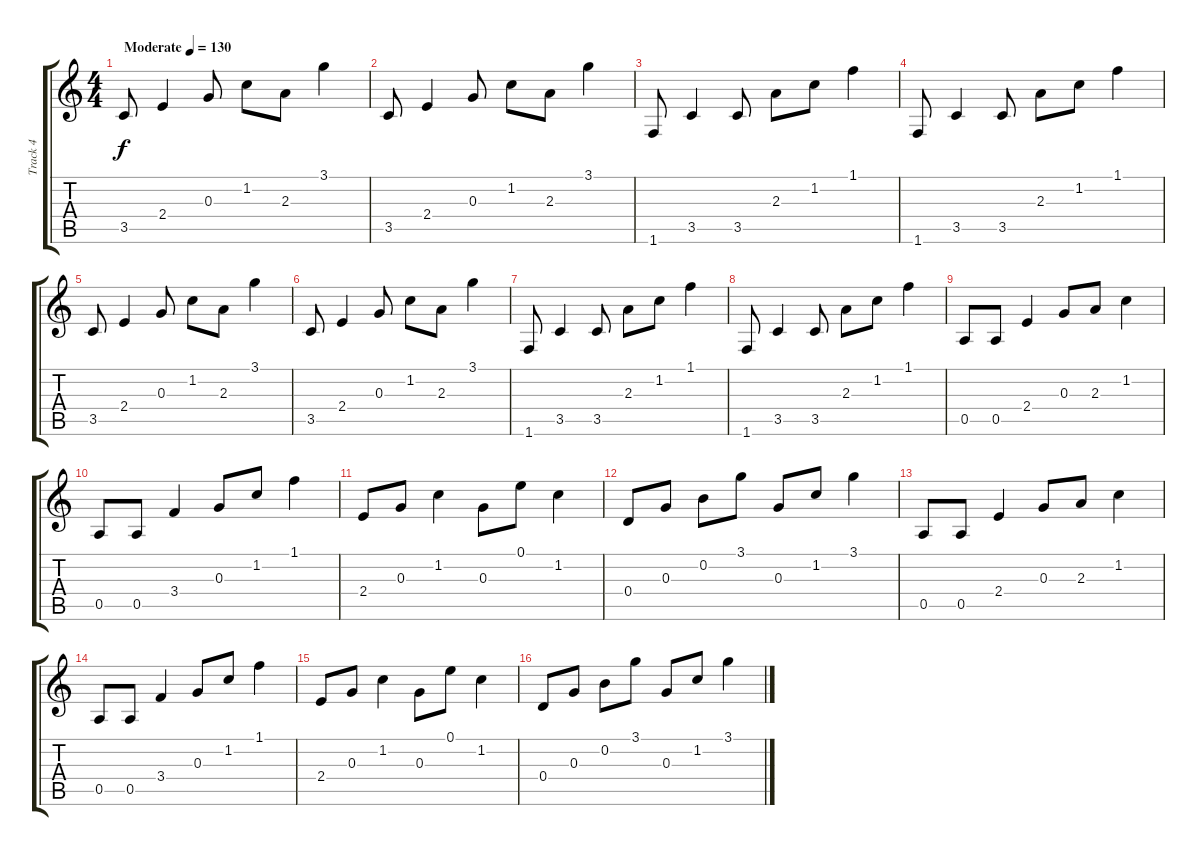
\track ("Track 4" "Track 4") {instrument electricguitarclean}
\staff {score tabs}
\tuning (E4 B3 G3 D3 A2 E2) {hide}
\ts (4 4)
\tempo (130 "Moderate")
\clef g2
\ks c
3.5.8{dy f instrument electricguitarclean} 2.4.4 0.3.8 1.2.8 2.3.8 3.1.4 |
3.5.8 2.4.4 0.3.8 1.2.8 2.3.8 3.1.4 |
1.6.8 3.5.4 3.5.8 2.3.8 1.2.8 1.1.4 |
1.6.8 3.5.4 3.5.8 2.3.8 1.2.8 1.1.4 |
3.5.8 2.4.4 0.3.8 1.2.8 2.3.8 3.1.4 |
3.5.8 2.4.4 0.3.8 1.2.8 2.3.8 3.1.4 |
1.6.8 3.5.4 3.5.8 2.3.8 1.2.8 1.1.4 |
1.6.8 3.5.4 3.5.8 2.3.8 1.2.8 1.1.4 |
0.5.8 0.5.8 2.4.4 0.3.8 2.3.8 1.2.4 |
0.5.8 0.5.8 3.4.4 0.3.8 1.2.8 1.1.4 |
2.4.8 0.3.8 1.2.4 0.3.8 0.1.8 1.2.4 |
0.4.8 0.3.8 0.2.8 3.1.8 0.3.8 1.2.8 3.1.4 |
0.5.8 0.5.8 2.4.4 0.3.8 2.3.8 1.2.4 |
0.5.8 0.5.8 3.4.4 0.3.8 1.2.8 1.1.4 |
2.4.8 0.3.8 1.2.4 0.3.8 0.1.8 1.2.4 |
0.4.8 0.3.8 0.2.8 3.1.8 0.3.8 1.2.8 3.1.4
